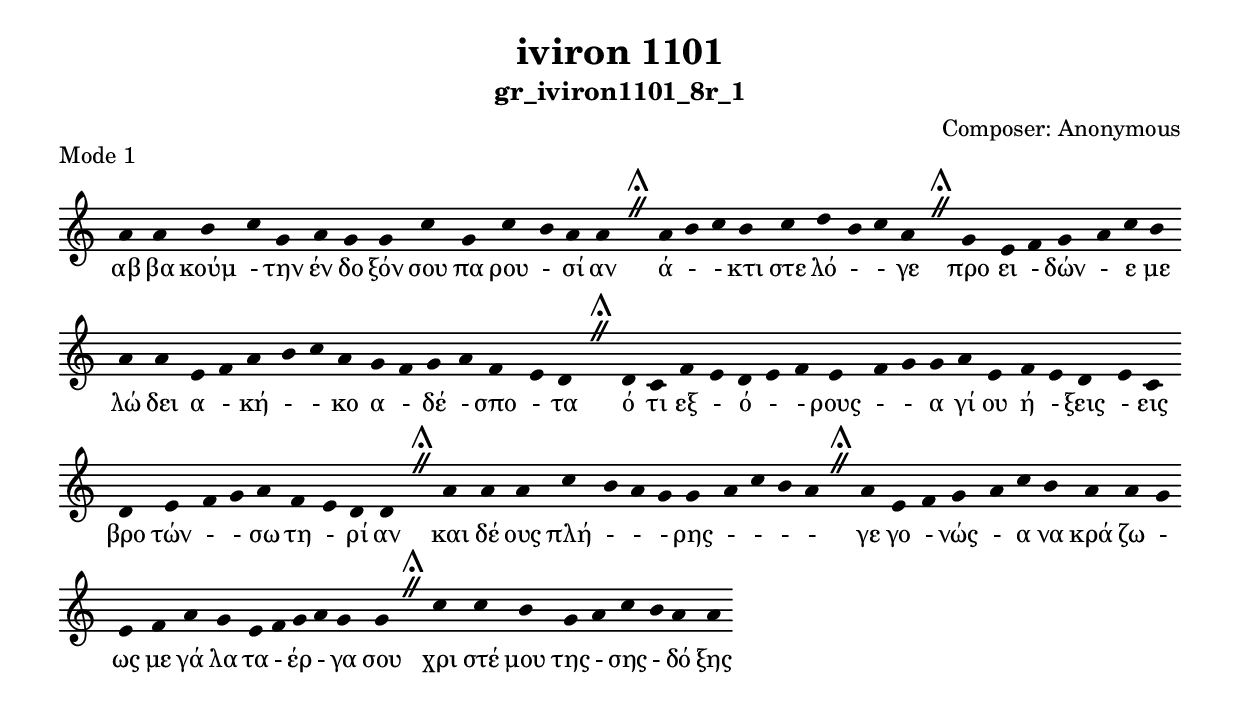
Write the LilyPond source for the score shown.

\include "gregorian.ly"

	\header {
 	  title = "iviron 1101"
	  subtitle = "gr_iviron1101_8r_1"
	  composer = "Composer: Anonymous"
	  piece = "Mode 1"
	}

	chant = {
	  a'4 a'4 b'4 c''4 g'4 a'4 g'4 g'4 c''4 g'4 c''4 b'4 a'4 a'4 \divisioMaior
 a'4 b'4 c''4 b'4 c''4 d''4 b'4 c''4 a'4 \divisioMaior
 g'4 e'4 f'4 g'4 a'4 c''4 b'4 a'4 a'4 e'4 f'4 a'4 b'4 c''4 a'4 g'4 f'4 g'4 a'4 f'4 e'4 d'4 \divisioMaior
 d'4 c'4 f'4 e'4 d'4 e'4 f'4 e'4 f'4 g'4 g'4 a'4 e'4 f'4 e'4 d'4 e'4 c'4 d'4 e'4 f'4 g'4 a'4 f'4 e'4 d'4 d'4 \divisioMaior
 a'4 a'4 a'4 c''4 b'4 a'4 g'4 g'4 a'4 c''4 b'4 a'4 \divisioMaior
 a'4 e'4 f'4 g'4 a'4 c''4 b'4 a'4 a'4 g'4 e'4 f'4 a'4 g'4 e'4 f'4 g'4 a'4 g'4 g'4 \divisioMaior
 c''4 c''4 b'4 g'4 a'4 c''4 b'4 a'4 a'4\finalis
	}

	verba = \lyricmode {αβ βα κούμ - την έν δο ξόν σου πα ρου - σί αν 
ά -  - κτι στε λό -  - γε 
προ ει - δών - ε με λώ δει α - κή -  - κο α - δέ - σπο - τα 
ό τι εξ - ό -  - ρους -  - α γί ου ή - ξεις - εις βρο τών -  - σω τη - ρί αν 
και δέ ους πλή -  -  - ρης -  -  -  - 
γε γο - νώς - α να κρά ζω - ως με γά λα τα - έρ - γα σου 
χρι στέ μου της - σης - δό ξης 
	}


	\score {
	  \new Staff <<
	  \new Voice = "melody" \chant
	  \new Lyrics = "one" \lyricsto melody \verba
	  >>
	  \layout {
	    \context {
	      \Staff
	      \remove "Time_signature_engraver"
	      \remove "Bar_engraver"
	    }
	    \context {
	      \Voice
	      \remove "Stem_engraver"
	    }
	  }
	}